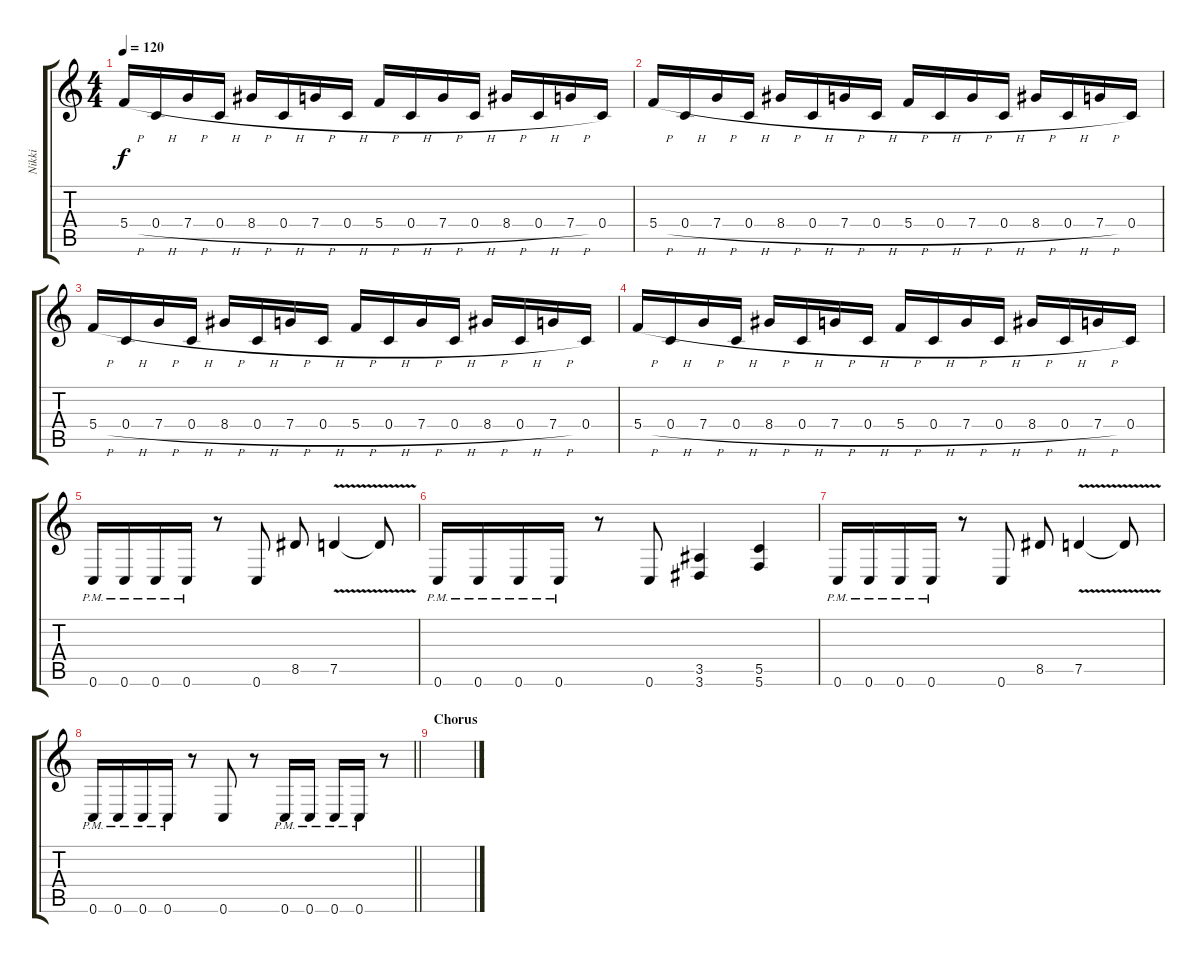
\track ("Nikki" "Nikki") {instrument distortionguitar}
\staff {score tabs}
\tuning (D4 A3 F3 C3 G2 C2) {hide}
\ts (4 4)
\tempo 120
\clef g2
\ks c
5.4{h}.16{dy f} 0.4{h}.16 7.4{h}.16 0.4{h}.16 8.4{h}.16 0.4{h}.16 7.4{h}.16 0.4{h}.16 5.4{h}.16 0.4{h}.16 7.4{h}.16 0.4{h}.16 8.4{h}.16 0.4{h}.16 7.4{h}.16 0.4.16 |
5.4{h}.16 0.4{h}.16 7.4{h}.16 0.4{h}.16 8.4{h}.16 0.4{h}.16 7.4{h}.16 0.4{h}.16 5.4{h}.16 0.4{h}.16 7.4{h}.16 0.4{h}.16 8.4{h}.16 0.4{h}.16 7.4{h}.16 0.4.16 |
5.4{h}.16 0.4{h}.16 7.4{h}.16 0.4{h}.16 8.4{h}.16 0.4{h}.16 7.4{h}.16 0.4{h}.16 5.4{h}.16 0.4{h}.16 7.4{h}.16 0.4{h}.16 8.4{h}.16 0.4{h}.16 7.4{h}.16 0.4.16 |
5.4{h}.16 0.4{h}.16 7.4{h}.16 0.4{h}.16 8.4{h}.16 0.4{h}.16 7.4{h}.16 0.4{h}.16 5.4{h}.16 0.4{h}.16 7.4{h}.16 0.4{h}.16 8.4{h}.16 0.4{h}.16 7.4{h}.16 0.4.16 |
0.6{pm}.16 0.6{pm}.16 0.6{pm}.16 0.6{pm}.16 r.8 0.6.8 8.5.8 7.5{v}.4 7.5{t}.8 |
0.6{pm}.16 0.6{pm}.16 0.6{pm}.16 0.6{pm}.16 r.8 0.6.8 (3.5 3.6).4 (5.5 5.6).4 |
0.6{pm}.16 0.6{pm}.16 0.6{pm}.16 0.6{pm}.16 r.8 0.6.8 8.5.8 7.5{v}.4 7.5{t}.8 |
\barLineRight lightlight
0.6{pm}.16 0.6{pm}.16 0.6{pm}.16 0.6{pm}.16 r.8 0.6.8 r.8 0.6{pm}.16 0.6{pm}.16 0.6{pm}.16 0.6{pm}.16 r.8 |
\section ("" "Chorus")
